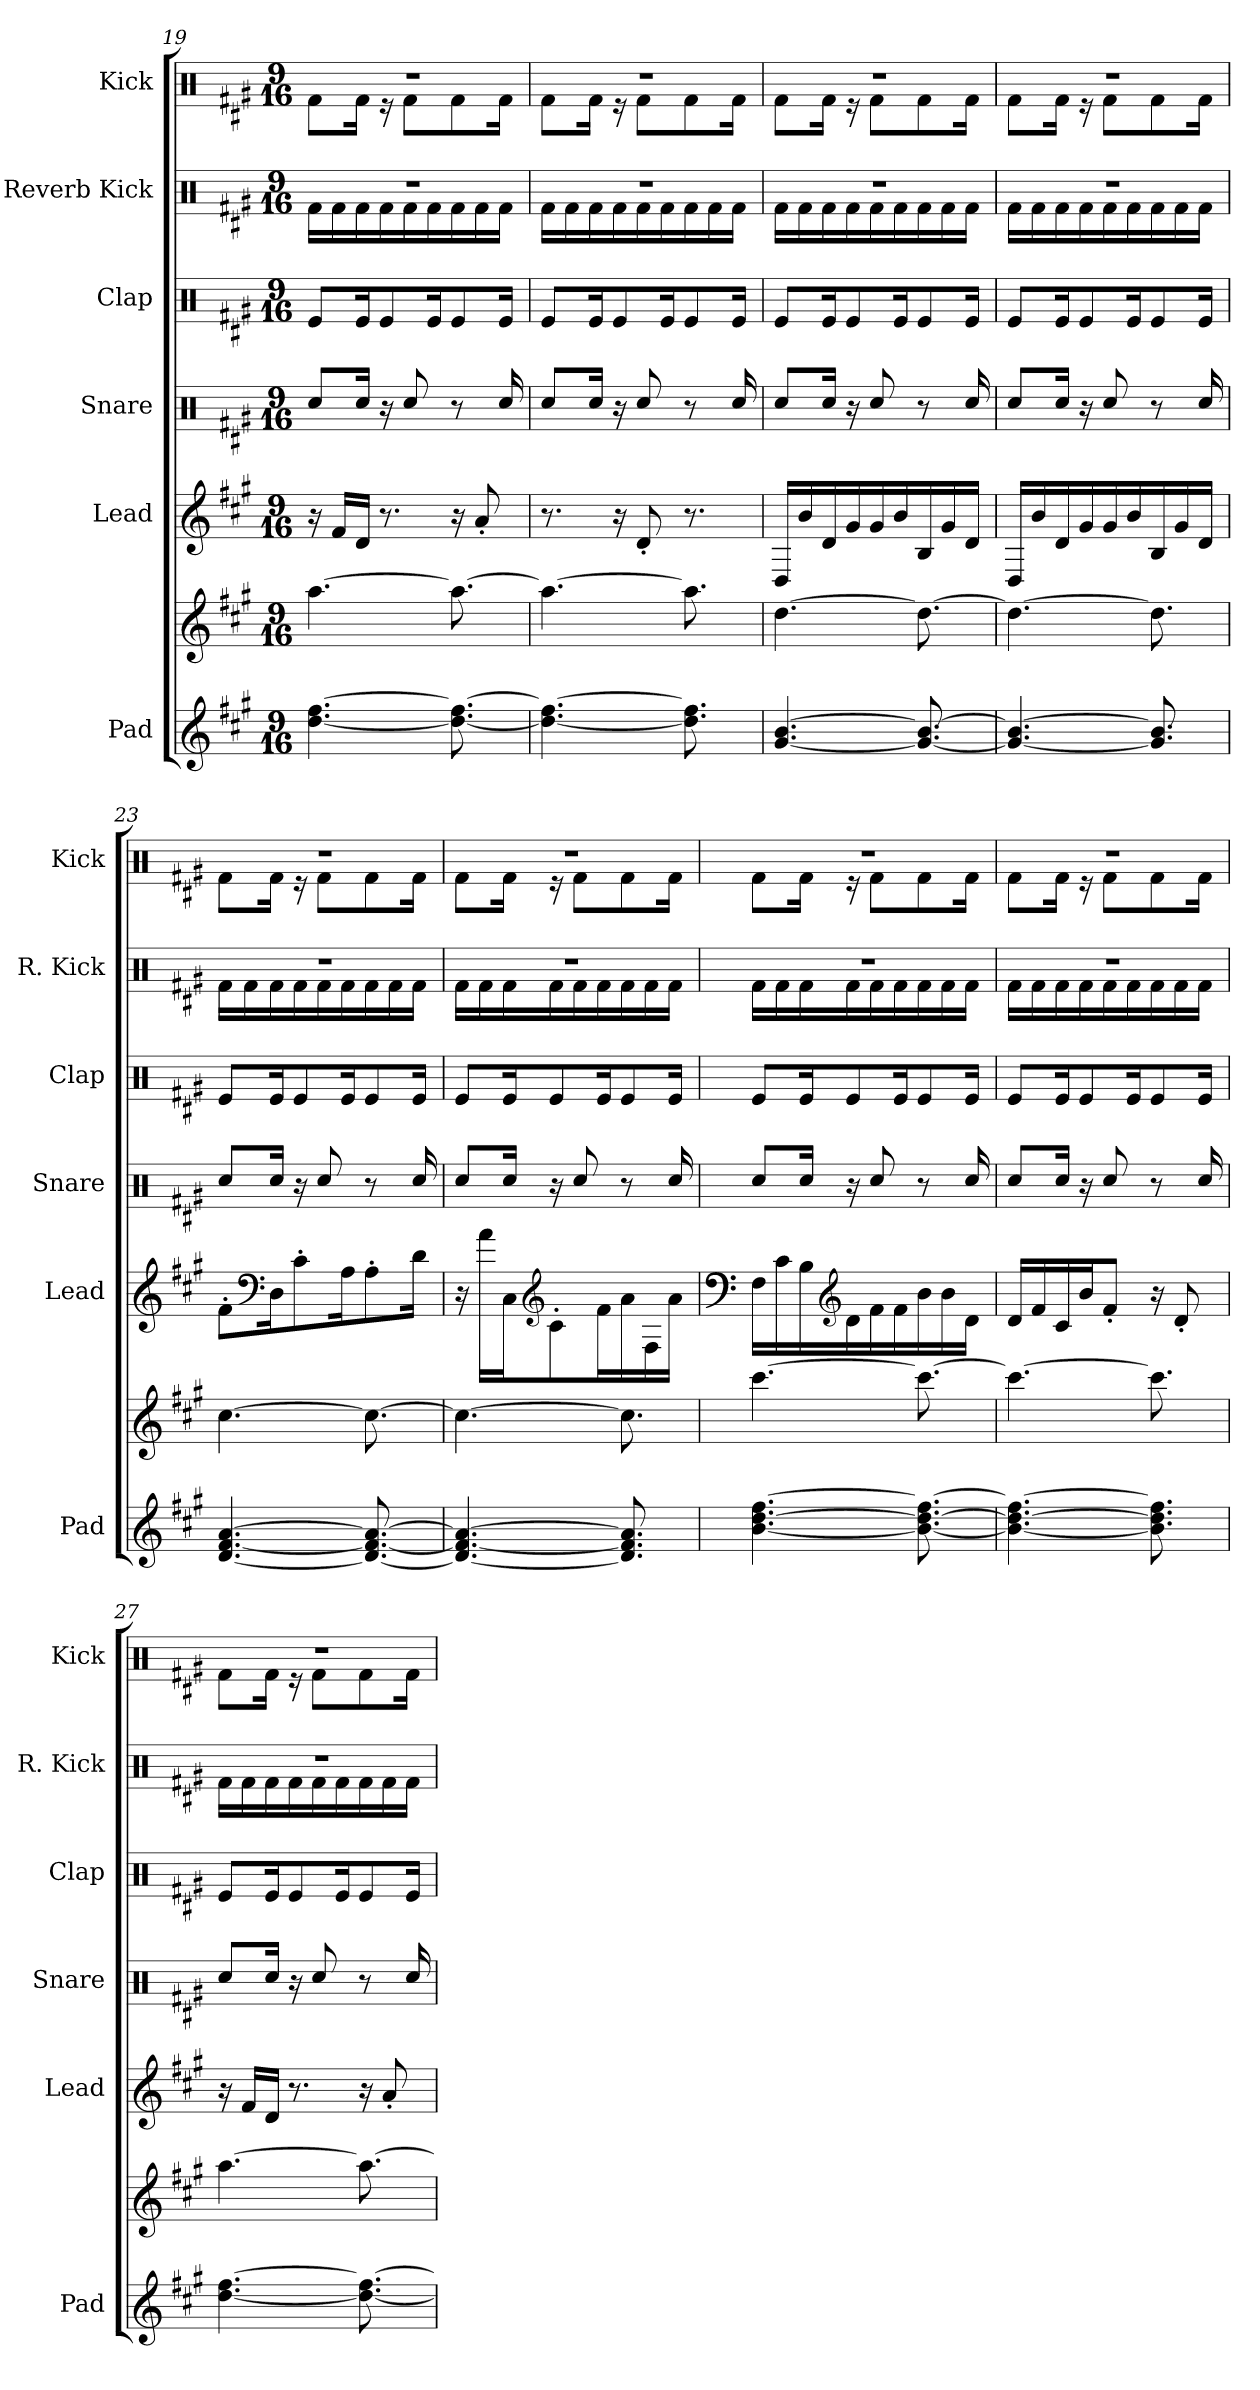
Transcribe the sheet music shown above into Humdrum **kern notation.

**kern	**kern	**kern	**kern	**kern	**kern	**kern
*part6	*part6	*part5	*part4	*part3	*part2	*part1
*staff7	*staff6	*staff5	*staff4	*staff3	*staff2	*staff1
*I"Pad	*	*I"Lead	*I"Snare	*I"Clap	*I"Reverb Kick	*I"Kick
*I'Pad	*	*I'Lead	*I'Snare	*I'Clap	*I'R. Kick	*I'Kick
*clefG2	*clefG2	*clefG2	*clefX	*clefX	*clefX	*clefX
*k[f#c#g#]	*k[f#c#g#]	*k[f#c#g#]	*k[f#c#g#]	*k[f#c#g#]	*k[f#c#g#]	*k[f#c#g#]
*M9/16	*M9/16	*M9/16	*M9/16	*M9/16	*M9/16	*M9/16
=19	=19	=19	=19	=19	=19	=19
*	*	*	*	*	*^	*^
[4.dd\ [4.ff#\	[4.aa\	16r	8Rcc/L	8Re/L	16%9r	16Rf\LL	16%9r	8Rf\L
.	.	16f#/LL	.	.	.	16Rf\	.	.
.	.	16d/JJ	16Rcc/Jk	16Re/K	.	16Rf\	.	16Rf\Jk
.	.	8.r	16r	8Re/	.	16Rf\	.	16r
.	.	.	8Rcc/	.	.	16Rf\	.	8Rf\L
.	.	.	.	16Re/K	.	16Rf\	.	.
8.dd\_ 8.ff#\_	8.aa\_	16r	8r	8Re/	.	16Rf\	.	8Rf\
.	.	8a'/	.	.	.	16Rf\	.	.
.	.	.	16Rcc/	16Re/Jk	.	16Rf\JJ	.	16Rf\Jk
=20	=20	=20	=20	=20	=20	=20	=20	=20
4.dd\_ 4.ff#\_	4.aa\_	8.r	8Rcc/L	8Re/L	16%9r	16Rf\LL	16%9r	8Rf\L
.	.	.	.	.	.	16Rf\	.	.
.	.	.	16Rcc/Jk	16Re/K	.	16Rf\	.	16Rf\Jk
.	.	16r	16r	8Re/	.	16Rf\	.	16r
.	.	8d'/	8Rcc/	.	.	16Rf\	.	8Rf\L
.	.	.	.	16Re/K	.	16Rf\	.	.
8.dd\] 8.ff#\]	8.aa\]	8.r	8r	8Re/	.	16Rf\	.	8Rf\
.	.	.	.	.	.	16Rf\	.	.
.	.	.	16Rcc/	16Re/Jk	.	16Rf\JJ	.	16Rf\Jk
!!LO:PB:g=z	!!
=21	=21	=21	=21	=21	=21	=21	=21	=21
[4.g#/ [4.b/	[4.dd\	16D/LL	8Rcc/L	8Re/L	16%9r	16Rf\LL	16%9r	8Rf\L
.	.	16b/	.	.	.	16Rf\	.	.
.	.	16d/	16Rcc/Jk	16Re/K	.	16Rf\	.	16Rf\Jk
.	.	16g#/	16r	8Re/	.	16Rf\	.	16r
.	.	16g#/	8Rcc/	.	.	16Rf\	.	8Rf\L
.	.	16b/	.	16Re/K	.	16Rf\	.	.
8.g#/_ 8.b/_	8.dd\_	16B/	8r	8Re/	.	16Rf\	.	8Rf\
.	.	16g#/	.	.	.	16Rf\	.	.
.	.	16d/JJ	16Rcc/	16Re/Jk	.	16Rf\JJ	.	16Rf\Jk
=22	=22	=22	=22	=22	=22	=22	=22	=22
4.g#/_ 4.b/_	4.dd\_	16D/LL	8Rcc/L	8Re/L	16%9r	16Rf\LL	16%9r	8Rf\L
.	.	16b/	.	.	.	16Rf\	.	.
.	.	16d/	16Rcc/Jk	16Re/K	.	16Rf\	.	16Rf\Jk
.	.	16g#/	16r	8Re/	.	16Rf\	.	16r
.	.	16g#/	8Rcc/	.	.	16Rf\	.	8Rf\L
.	.	16b/	.	16Re/K	.	16Rf\	.	.
8.g#/] 8.b/]	8.dd\]	16B/	8r	8Re/	.	16Rf\	.	8Rf\
.	.	16g#/	.	.	.	16Rf\	.	.
.	.	16d/JJ	16Rcc/	16Re/Jk	.	16Rf\JJ	.	16Rf\Jk
=23	=23	=23	=23	=23	=23	=23	=23	=23
[4.d/ [4.f#/ [4.a/	[4.cc#\	8f#'\L	8Rcc/L	8Re/L	16%9r	16Rf\LL	16%9r	8Rf\L
.	.	.	.	.	.	16Rf\	.	.
*	*	*clefF4	*	*	*	*	*	*
.	.	16D\K	16Rcc/Jk	16Re/K	.	16Rf\	.	16Rf\Jk
.	.	8c#'\	16r	8Re/	.	16Rf\	.	16r
.	.	.	8Rcc/	.	.	16Rf\	.	8Rf\L
.	.	16A\K	.	16Re/K	.	16Rf\	.	.
8.d/_ 8.f#/_ 8.a/_	8.cc#\_	8A'\	8r	8Re/	.	16Rf\	.	8Rf\
.	.	.	.	.	.	16Rf\	.	.
.	.	16d\Jk	16Rcc/	16Re/Jk	.	16Rf\JJ	.	16Rf\Jk
=24	=24	=24	=24	=24	=24	=24	=24	=24
4.d/_ 4.f#/_ 4.a/_	4.cc#\_	16r	8Rcc/L	8Re/L	16%9r	16Rf\LL	16%9r	8Rf\L
.	.	16a\LL	.	.	.	16Rf\	.	.
.	.	16C#\J	16Rcc/Jk	16Re/K	.	16Rf\	.	16Rf\Jk
*	*	*clefG2	*	*	*	*	*	*
.	.	8c#'\	16r	8Re/	.	16Rf\	.	16r
.	.	.	8Rcc/	.	.	16Rf\	.	8Rf\L
.	.	16f#\L	.	16Re/K	.	16Rf\	.	.
8.d/] 8.f#/] 8.a/]	8.cc#\]	16a\	8r	8Re/	.	16Rf\	.	8Rf\
.	.	16F#\	.	.	.	16Rf\	.	.
.	.	16a\JJ	16Rcc/	16Re/Jk	.	16Rf\JJ	.	16Rf\Jk
!!LO:LB:g=z	!!
=25	=25	=25	=25	=25	=25	=25	=25	=25
*	*	*clefF4	*	*	*	*	*	*
[4.b\ [4.dd\ [4.ff#\	[4.ccc#\	16F#\LL	8Rcc/L	8Re/L	16%9r	16Rf\LL	16%9r	8Rf\L
.	.	16c#\	.	.	.	16Rf\	.	.
.	.	16B\	16Rcc/Jk	16Re/K	.	16Rf\	.	16Rf\Jk
*	*	*clefG2	*	*	*	*	*	*
.	.	16d\	16r	8Re/	.	16Rf\	.	16r
.	.	16f#\	8Rcc/	.	.	16Rf\	.	8Rf\L
.	.	16f#\	.	16Re/K	.	16Rf\	.	.
8.b\_ 8.dd\_ 8.ff#\_	8.ccc#\_	16b\	8r	8Re/	.	16Rf\	.	8Rf\
.	.	16b\	.	.	.	16Rf\	.	.
.	.	16d\JJ	16Rcc/	16Re/Jk	.	16Rf\JJ	.	16Rf\Jk
=26	=26	=26	=26	=26	=26	=26	=26	=26
4.b\_ 4.dd\_ 4.ff#\_	4.ccc#\_	16d/LL	8Rcc/L	8Re/L	16%9r	16Rf\LL	16%9r	8Rf\L
.	.	16f#/	.	.	.	16Rf\	.	.
.	.	16c#/	16Rcc/Jk	16Re/K	.	16Rf\	.	16Rf\Jk
.	.	16b/J	16r	8Re/	.	16Rf\	.	16r
.	.	8f#'/J	8Rcc/	.	.	16Rf\	.	8Rf\L
.	.	.	.	16Re/K	.	16Rf\	.	.
8.b\] 8.dd\] 8.ff#\]	8.ccc#\]	16r	8r	8Re/	.	16Rf\	.	8Rf\
.	.	8d'/	.	.	.	16Rf\	.	.
.	.	.	16Rcc/	16Re/Jk	.	16Rf\JJ	.	16Rf\Jk
=27	=27	=27	=27	=27	=27	=27	=27	=27
[4.dd\ [4.ff#\	[4.aa\	16r	8Rcc/L	8Re/L	16%9r	16Rf\LL	16%9r	8Rf\L
.	.	16f#/LL	.	.	.	16Rf\	.	.
.	.	16d/JJ	16Rcc/Jk	16Re/K	.	16Rf\	.	16Rf\Jk
.	.	8.r	16r	8Re/	.	16Rf\	.	16r
.	.	.	8Rcc/	.	.	16Rf\	.	8Rf\L
.	.	.	.	16Re/K	.	16Rf\	.	.
8.dd\_ 8.ff#\_	8.aa\_	16r	8r	8Re/	.	16Rf\	.	8Rf\
.	.	8a'/	.	.	.	16Rf\	.	.
.	.	.	16Rcc/	16Re/Jk	.	16Rf\JJ	.	16Rf\Jk
*	*	*	*	*	*v	*v	*	*
*	*	*	*	*	*	*v	*v
=	=	=	=	=	=	=
*-	*-	*-	*-	*-	*-	*-
